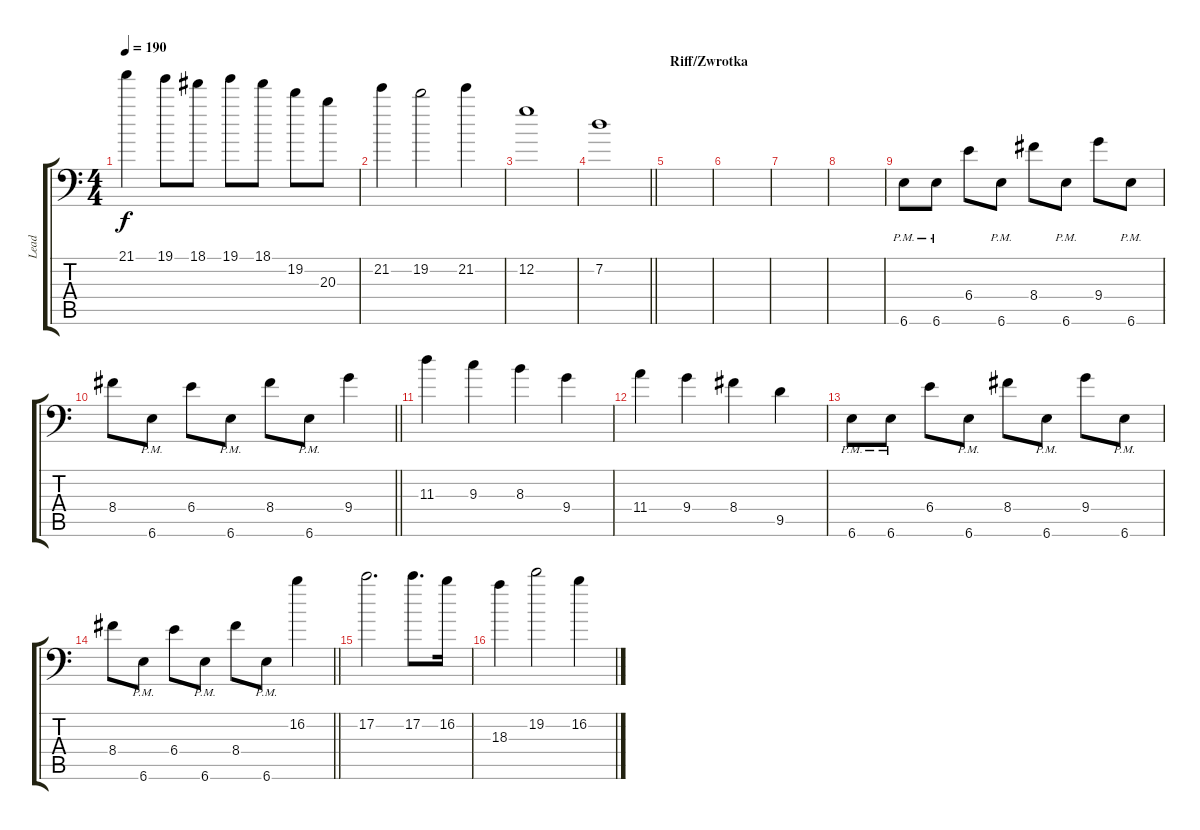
\track ("Lead" "Lead") {instrument distortionguitar}
\staff {score tabs}
\tuning (C4 G3 Eb3 Bb2 F2 Bb1) {hide}
\ts (4 4)
\tempo 190
\clef f4
\ks c
21.1.4{dy f} 19.1.8 18.1.8 19.1.8 18.1.8 19.2.8 20.3.8 |
21.2.4 19.2.2 21.2.4 |
12.2.1 |
\barLineRight lightlight
7.2.1 |
\section ("" "Riff/Zwrotka")
|
|
|
|
6.6{pm}.8 6.6{pm}.8 6.4.8 6.6{pm}.8 8.4.8 6.6{pm}.8 9.4.8 6.6{pm}.8 |
\barLineRight lightlight
8.4.8 6.6{pm}.8 6.4.8 6.6{pm}.8 8.4.8 6.6{pm}.8 9.4.4 |
11.3.4 9.3.4 8.3.4 9.4.4 |
11.4.4 9.4.4 8.4.4 9.5.4 |
6.6{pm}.8 6.6{pm}.8 6.4.8 6.6{pm}.8 8.4.8 6.6{pm}.8 9.4.8 6.6{pm}.8 |
\barLineRight lightlight
8.4.8 6.6{pm}.8 6.4.8 6.6{pm}.8 8.4.8 6.6{pm}.8 16.2.4 |
17.2.2{d} 17.2.8{d} 16.2.16 |
18.3.4 19.2.2 16.2.4
